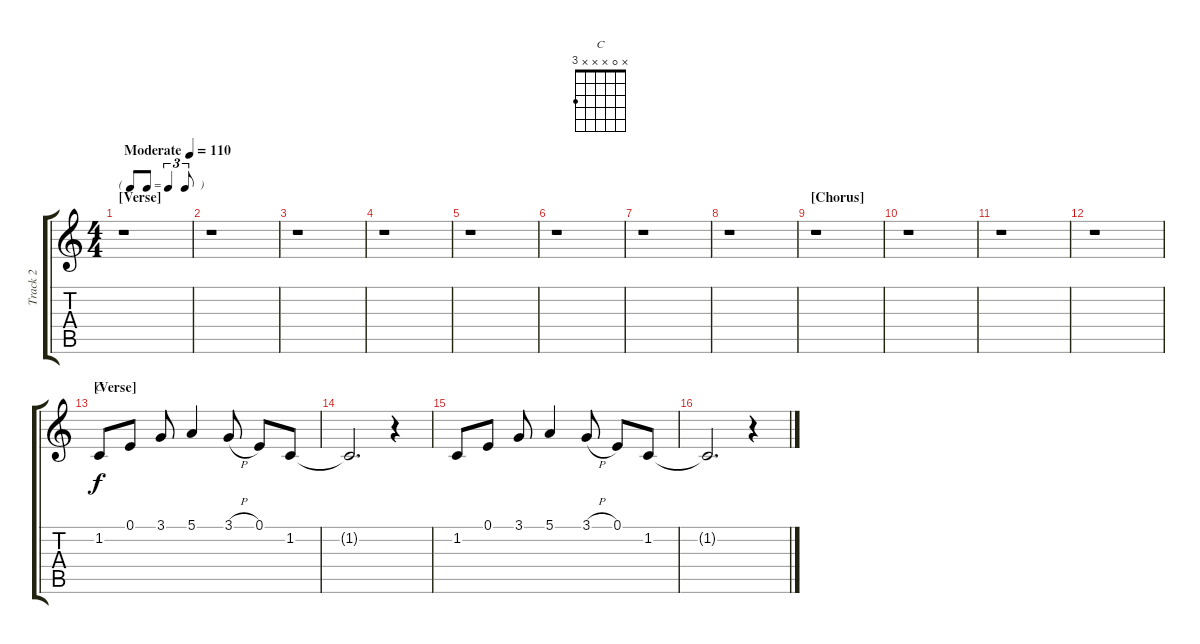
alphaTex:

\track ("Track 2" "Track 2") {instrument clarinet}
\staff {score tabs}
\tuning (E4 B3 G3 D3 A2 E2) {hide}
\chord ("C" x 0 x x x 3)
\ts (4 4)
\tf triplet8th
\section ("" "[Verse]")
\tempo (110 "Moderate")
\clef g2
\ks c
r.1{dy f instrument clarinet} |
r.1 |
r.1 |
r.1 |
r.1 |
r.1 |
r.1 |
r.1 |
\section ("" "[Chorus]")
r.1 |
r.1 |
r.1 |
r.1 |
\section ("" "[Verse]")
1.2.8{ch "C"} 0.1.8 3.1.8 5.1.4 3.1{h}.8 0.1.8 1.2.8 |
1.2{t}.2{d} r.4 |
1.2.8 0.1.8 3.1.8 5.1.4 3.1{h}.8 0.1.8 1.2.8 |
1.2{t}.2{d} r.4
